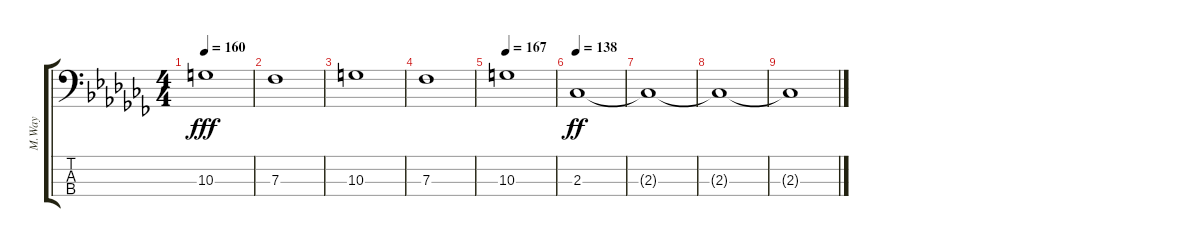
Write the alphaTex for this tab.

\track ("M.Way" "M.Way") {instrument electricbassfinger}
\staff {score tabs}
\tuning (G2 D2 A1 E1) {hide}
\ts (4 4)
\tempo 160
\clef f4
\ks abminor
10.3.1{dy fff} |
7.3.1 |
10.3.1 |
7.3.1 |
\tempo 167
10.3.1 |
\tempo 138
2.3.1{dy ff} |
2.3{t}.1 |
2.3{t}.1 |
2.3{t}.1
